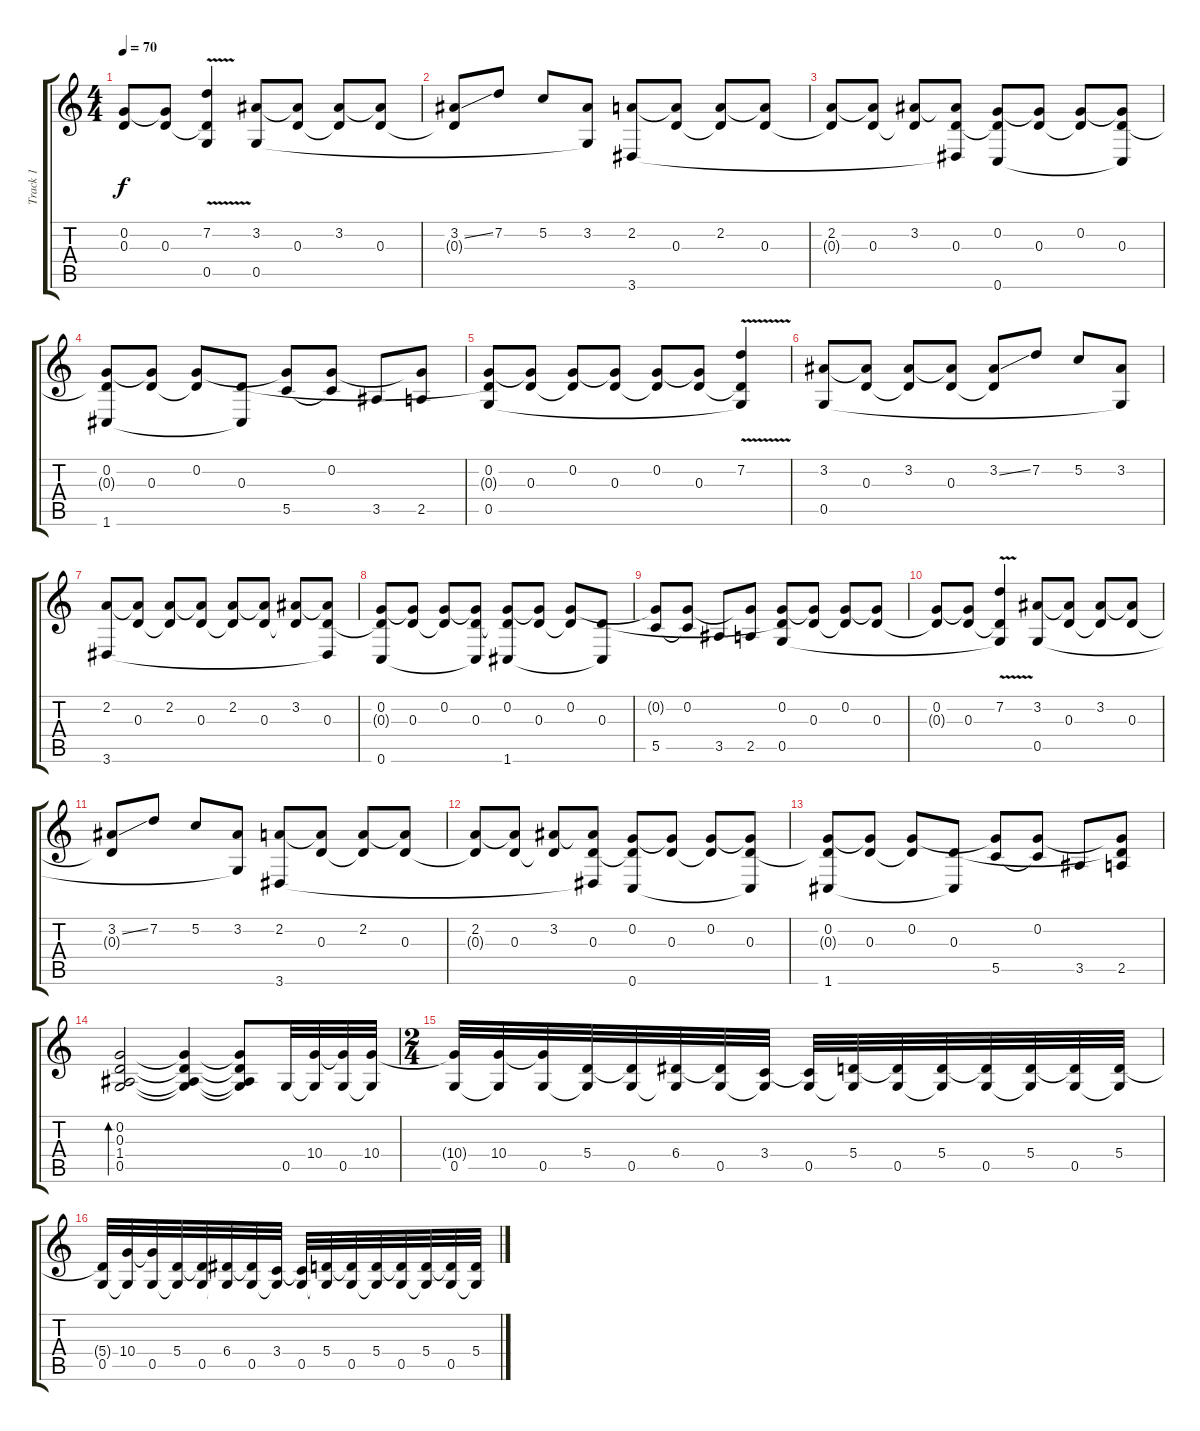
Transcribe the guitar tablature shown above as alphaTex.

\track ("Track 1" "Track 1") {instrument acousticguitarsteel}
\staff {score tabs}
\tuning (A3 G3 D3 A2 G2 C2) {hide}
\ts (4 4)
\tempo 70
\clef g2
\ks c
(0.2 0.3{t}).8{dy f} (0.2{t} 0.3).8 (7.2{v} 0.3{t} 0.5{t}).4 (3.2 0.5).8 (3.2{t} 0.3).8 (3.2 0.3{t}).8 (3.2{t} 0.3).8 |
(3.2{ss} 0.3{t}).8 7.2.8 5.2.8 (3.2 0.5{t}).8 (2.2 3.6).8 (2.2{t} 0.3).8 (2.2 0.3{t}).8 (2.2{t} 0.3).8 |
(2.2 0.3{t}).8 (2.2{t} 0.3).8 (3.2 0.3{t}).8 (3.2{t} 0.3 3.6{t}).8 (0.2 0.3{t} 0.6).8 (0.2{t} 0.3).8 (0.2 0.3{t}).8 (0.2{t} 0.3 0.6{t}).8 |
(0.2 0.3{t} 1.6).8 (0.2{t} 0.3).8 (0.2 0.3{t}).8 (0.3 1.6{t}).8 (0.2{t} 5.5).8 (0.2 5.5{t}).8 3.5.8 (0.2{t} 2.5).8 |
(0.2 0.3{t} 0.5).8 (0.2{t} 0.3).8 (0.2 0.3{t}).8 (0.2{t} 0.3).8 (0.2 0.3{t}).8 (0.2{t} 0.3).8 (7.2{v} 0.3{t} 0.5{t}).4 |
(3.2 0.5).8 (3.2{t} 0.3).8 (3.2 0.3{t}).8 (3.2{t} 0.3).8 (3.2{ss} 0.3{t}).8 7.2.8 5.2.8 (3.2 0.5{t}).8 |
(2.2 3.6).8 (2.2{t} 0.3).8 (2.2 0.3{t}).8 (2.2{t} 0.3).8 (2.2 0.3{t}).8 (2.2{t} 0.3).8 (3.2 0.3{t}).8 (3.2{t} 0.3 3.6{t}).8 |
(0.2 0.3{t} 0.6).8 (0.2{t} 0.3).8 (0.2 0.3{t}).8 (0.2{t} 0.3 0.6{t}).8 (0.2 0.3{t} 1.6).8 (0.2{t} 0.3).8 (0.2 0.3{t}).8 (0.3 1.6{t}).8 |
(0.2{t} 5.5).8 (0.2 5.5{t}).8 3.5.8 (0.2{t} 2.5).8 (0.2 0.3{t} 0.5).8 (0.2{t} 0.3).8 (0.2 0.3{t}).8 (0.2{t} 0.3).8 |
(0.2 0.3{t}).8 (0.2{t} 0.3).8 (7.2{v} 0.3{t} 0.5{t}).4 (3.2 0.5).8 (3.2{t} 0.3).8 (3.2 0.3{t}).8 (3.2{t} 0.3).8 |
(3.2{ss} 0.3{t}).8 7.2.8 5.2.8 (3.2 0.5{t}).8 (2.2 3.6).8 (2.2{t} 0.3).8 (2.2 0.3{t}).8 (2.2{t} 0.3).8 |
(2.2 0.3{t}).8 (2.2{t} 0.3).8 (3.2 0.3{t}).8 (3.2{t} 0.3 3.6{t}).8 (0.2 0.3{t} 0.6).8 (0.2{t} 0.3).8 (0.2 0.3{t}).8 (0.2{t} 0.3 0.6{t}).8 |
(0.2 0.3{t} 1.6).8 (0.2{t} 0.3).8 (0.2 0.3{t}).8 (0.3 1.6{t}).8 (0.2{t} 5.5).8 (0.2 5.5{t}).8 3.5.8 (0.2{t} 0.3{t} 2.5).8 |
(0.2 0.3 1.4 0.5).2{bd 240} (0.2{t} 0.3{t} 1.4{t} 0.5{t}).4 (0.2{t} 0.3{t} 1.4{t} 0.5{t}).8 0.5.32 (10.4 0.5{t}).32 (10.4{t} 0.5).32 (10.4 0.5{t}).32 |
\ts (2 4)
(10.4{t} 0.5).32 (10.4 0.5{t}).32 (10.4{t} 0.5).32 (5.4 0.5{t}).32 (5.4{t} 0.5).32 (6.4 0.5{t}).32 (6.4{t} 0.5).32 (3.4 0.5{t}).32 (3.4{t} 0.5).32 (5.4 0.5{t}).32 (5.4{t} 0.5).32 (5.4 0.5{t}).32 (5.4{t} 0.5).32 (5.4 0.5{t}).32 (5.4{t} 0.5).32 (5.4 0.5{t}).32 |
(5.4{t} 0.5).32 (10.4 0.5{t}).32 (10.4{t} 0.5).32 (5.4 0.5{t}).32 (5.4{t} 0.5).32 (6.4 0.5{t}).32 (6.4{t} 0.5).32 (3.4 0.5{t}).32 (3.4{t} 0.5).32 (5.4 0.5{t}).32 (5.4{t} 0.5).32 (5.4 0.5{t}).32 (5.4{t} 0.5).32 (5.4 0.5{t}).32 (5.4{t} 0.5).32 (5.4 0.5{t}).32
